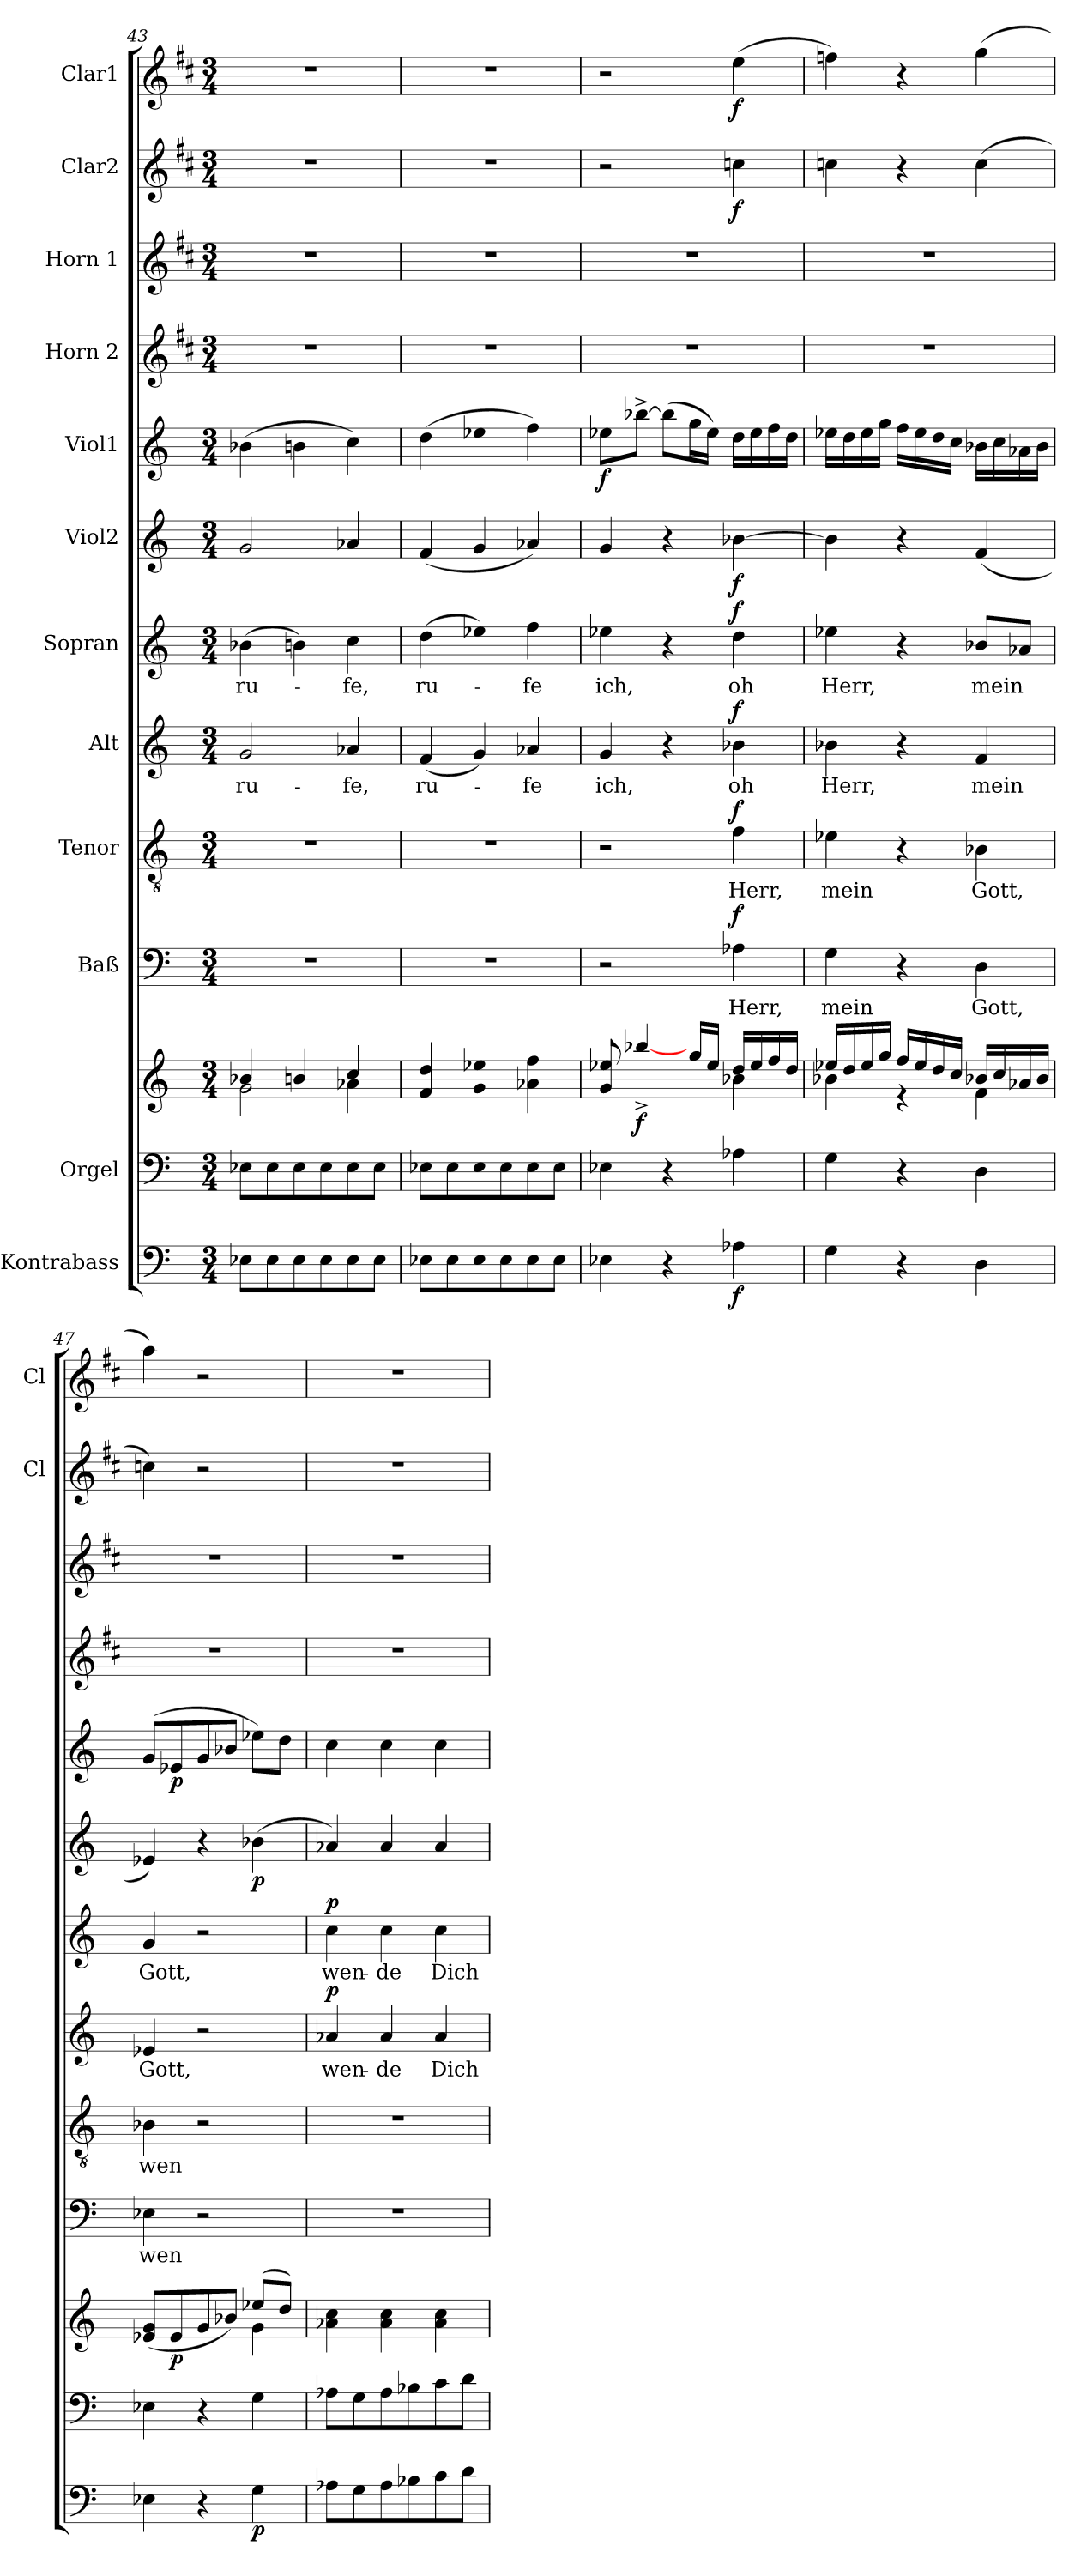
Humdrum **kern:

**kern	**dynam	**kern	**kern	**dynam	**kern	**text	**dynam	**kern	**text	**dynam	**kern	**text	**dynam	**kern	**text	**dynam	**kern	**dynam	**kern	**dynam	**kern	**kern	**kern	**dynam	**kern	**dynam
*part12	*part12	*part11	*part11	*part11	*part10	*part10	*part10	*part9	*part9	*part9	*part8	*part8	*part8	*part7	*part7	*part7	*part6	*part6	*part5	*part5	*part4	*part3	*part2	*part2	*part1	*part1
*staff13	*staff13	*staff12	*staff11	*staff11/12	*staff10	*staff10	*staff10	*staff9	*staff9	*staff9	*staff8	*staff8	*staff8	*staff7	*staff7	*staff7	*staff6	*staff6	*staff5	*staff5	*staff4	*staff3	*staff2	*staff2	*staff1	*staff1
*I"Kontrabass	*	*I"Orgel	*	*	*I"Baß	*	*	*I"Tenor	*	*	*I"Alt	*	*	*I"Sopran	*	*	*I"Viol2	*	*I"Viol1	*	*I"Horn 2	*I"Horn 1	*I"Clar2	*	*I"Clar1	*
*	*	*	*	*	*	*	*	*	*	*	*	*	*	*	*	*	*	*	*	*	*	*	*I'Cl	*	*I'Cl	*
*clefF4	*	*clefF4	*clefG2	*	*clefF4	*	*	*clefGv2	*	*	*clefG2	*	*	*clefG2	*	*	*clefG2	*	*clefG2	*	*clefG2	*clefG2	*clefG2	*	*clefG2	*
*ITrd7c12	*	*	*	*	*	*	*	*	*	*	*	*	*	*	*	*	*	*	*	*	*ITrd1c2	*ITrd1c2	*ITrd1c2	*	*ITrd1c2	*
*k[]	*	*k[]	*k[]	*	*k[]	*	*	*k[]	*	*	*k[]	*	*	*k[]	*	*	*k[]	*	*k[]	*	*k[]	*k[]	*k[]	*	*k[]	*
*C:	*	*C:	*C:	*	*C:	*	*	*C:	*	*	*C:	*	*	*C:	*	*	*C:	*	*C:	*	*C:	*C:	*C:	*	*C:	*
*M3/4	*	*M3/4	*M3/4	*	*M3/4	*	*	*M3/4	*	*	*M3/4	*	*	*M3/4	*	*	*M3/4	*	*M3/4	*	*M3/4	*M3/4	*M3/4	*	*M3/4	*
=43	=43	=43	=43	=43	=43	=43	=43	=43	=43	=43	=43	=43	=43	=43	=43	=43	=43	=43	=43	=43	=43	=43	=43	=43	=43	=43
*	*	*	*^	*	*	*	*	*	*	*	*	*	*	*	*	*	*	*	*	*	*	*	*	*	*	*
!	!	!	!	!	!	!	!	!	!	!	!	!	!LO:LY:b	!	!	!LO:LY:b	!	!	!	!	!	!	!	!	!	!	!
8EE-X\L	.	8E-X\L	4b-X/	2g\	.	2.r	.	.	2.r	.	.	2g/	ru-	.	(>4b-X\	ru-	.	2g/	.	(>4b-X\	.	2.r	2.r	2.r	.	2.r	.
8EE-\	.	8E-\	.	.	.	.	.	.	.	.	.	.	.	.	.	.	.	.	.	.	.	.	.	.	.	.	.
8EE-\	.	8E-\	4bn/	.	.	.	.	.	.	.	.	.	.	.	4bn\)	.	.	.	.	4bn\	.	.	.	.	.	.	.
8EE-\	.	8E-\	.	.	.	.	.	.	.	.	.	.	.	.	.	.	.	.	.	.	.	.	.	.	.	.	.
!	!	!	!	!	!	!	!	!	!	!	!	!	!LO:LY:b	!	!	!LO:LY:b	!	!	!	!	!	!	!	!	!	!	!
8EE-\	.	8E-\	4cc/	4a-X\	.	.	.	.	.	.	.	4a-X/	-fe,	.	4cc\	-fe,	.	4a-X/	.	4cc\)	.	.	.	.	.	.	.
8EE-\J	.	8E-\J	.	.	.	.	.	.	.	.	.	.	.	.	.	.	.	.	.	.	.	.	.	.	.	.	.
*	*	*	*v	*v	*	*	*	*	*	*	*	*	*	*	*	*	*	*	*	*	*	*	*	*	*	*	*
=44	=44	=44	=44	=44	=44	=44	=44	=44	=44	=44	=44	=44	=44	=44	=44	=44	=44	=44	=44	=44	=44	=44	=44	=44	=44	=44
!	!	!	!	!	!	!	!	!	!	!	!	!LO:LY:b	!	!	!LO:LY:b	!	!	!	!	!	!	!	!	!	!	!
8EE-X\L	.	8E-X\L	4f/ 4dd/	.	2.r	.	.	2.r	.	.	(<4f/	ru-	.	(>4dd\	ru-	.	(<4f/	.	(>4dd\	.	2.r	2.r	2.r	.	2.r	.
8EE-\	.	8E-\	.	.	.	.	.	.	.	.	.	.	.	.	.	.	.	.	.	.	.	.	.	.	.	.
8EE-\	.	8E-\	4g\ 4ee-X\	.	.	.	.	.	.	.	4g/)	.	.	4ee-X\)	.	.	4g/	.	4ee-X\	.	.	.	.	.	.	.
8EE-\	.	8E-\	.	.	.	.	.	.	.	.	.	.	.	.	.	.	.	.	.	.	.	.	.	.	.	.
!	!	!	!	!	!	!	!	!	!	!	!	!LO:LY:b	!	!	!LO:LY:b	!	!	!	!	!	!	!	!	!	!	!
8EE-\	.	8E-\	4a-X\ 4ff\	.	.	.	.	.	.	.	4a-X/	-fe	.	4ff\	-fe	.	4a-X/)	.	4ff\)	.	.	.	.	.	.	.
8EE-\J	.	8E-\J	.	.	.	.	.	.	.	.	.	.	.	.	.	.	.	.	.	.	.	.	.	.	.	.
=45	=45	=45	=45	=45	=45	=45	=45	=45	=45	=45	=45	=45	=45	=45	=45	=45	=45	=45	=45	=45	=45	=45	=45	=45	=45	=45
*	*	*	*^	*	*	*	*	*	*	*	*	*	*	*	*	*	*	*	*	*	*	*	*	*	*	*
!	!	!	!	!	!	!	!	!	!	!	!	!	!LO:LY:b	!	!	!LO:LY:b	!	!	!	!	!LO:DY:b	!	!	!	!	!	!
4EE-X\	.	4E-X\	8g/ 8ee-X/	2ryy	.	2r	.	.	2r	.	.	4g/	ich,	.	4ee-X\	ich,	.	4g/	.	8ee-X\L	f	2.r	2.r	2r	.	2r	.
!	!	!	!	!	!LO:DY:b	!	!	!	!	!	!	!	!	!	!	!	!	!	!	!	!	!	!	!	!	!	!
.	.	.	[>4bb-X^>/	.	f	.	.	.	.	.	.	.	.	.	.	.	.	.	.	[8bb-X^>\J	.	.	.	.	.	.	.
4r	.	4r	.	.	.	.	.	.	.	.	.	4r	.	.	4r	.	.	4r	.	(>8bb-\L]	.	.	.	.	.	.	.
.	.	.	16gg/LL	.	.	.	.	.	.	.	.	.	.	.	.	.	.	.	.	16gg\L	.	.	.	.	.	.	.
.	.	.	16ee-/JJ	.	.	.	.	.	.	.	.	.	.	.	.	.	.	.	.	16ee-\JJ)	.	.	.	.	.	.	.
!	!LO:DY:b	!	!	!	!	!	!LO:LY:b	!LO:DY:a	!	!LO:LY:b	!LO:DY:a	!	!LO:LY:b	!LO:DY:a	!	!LO:LY:b	!LO:DY:a	!	!LO:DY:b	!	!	!	!	!	!LO:DY:b	!	!LO:DY:b
4AA-X\	f	4A-X\	16dd/LL	4b-X\	.	4A-X\	Herr,	f	4f\	Herr,	f	4b-X\	oh	f	4dd\	oh	f	[4b-X\	f	16dd\LL	.	.	.	4b-X\	f	(>4dd\	f
.	.	.	16ee-/	.	.	.	.	.	.	.	.	.	.	.	.	.	.	.	.	16ee-\	.	.	.	.	.	.	.
.	.	.	16ff/	.	.	.	.	.	.	.	.	.	.	.	.	.	.	.	.	16ff\	.	.	.	.	.	.	.
.	.	.	16dd/JJ	.	.	.	.	.	.	.	.	.	.	.	.	.	.	.	.	16dd\JJ	.	.	.	.	.	.	.
=46	=46	=46	=46	=46	=46	=46	=46	=46	=46	=46	=46	=46	=46	=46	=46	=46	=46	=46	=46	=46	=46	=46	=46	=46	=46	=46	=46
!	!	!	!	!	!	!	!LO:LY:b	!	!	!LO:LY:b	!	!	!LO:LY:b	!	!	!LO:LY:b	!	!	!	!	!	!	!	!	!	!	!
4GG\	.	4G\	16ee-X/LL	4b-X\	.	4G\	mein	.	4e-X\	mein	.	4b-X\	Herr,	.	4ee-X\	Herr,	.	4b-\]	.	16ee-X\LL	.	2.r	2.r	4b-X\	.	4ee-X\)	.
.	.	.	16dd/	.	.	.	.	.	.	.	.	.	.	.	.	.	.	.	.	16dd\	.	.	.	.	.	.	.
.	.	.	16ee-/	.	.	.	.	.	.	.	.	.	.	.	.	.	.	.	.	16ee-\	.	.	.	.	.	.	.
.	.	.	16gg/JJ	.	.	.	.	.	.	.	.	.	.	.	.	.	.	.	.	16gg\JJ	.	.	.	.	.	.	.
4r	.	4r	16ff/LL	4re	.	4r	.	.	4r	.	.	4r	.	.	4r	.	.	4r	.	16ff\LL	.	.	.	4r	.	4r	.
.	.	.	16ee-/	.	.	.	.	.	.	.	.	.	.	.	.	.	.	.	.	16ee-\	.	.	.	.	.	.	.
.	.	.	16dd/	.	.	.	.	.	.	.	.	.	.	.	.	.	.	.	.	16dd\	.	.	.	.	.	.	.
.	.	.	16cc/JJ	.	.	.	.	.	.	.	.	.	.	.	.	.	.	.	.	16cc\JJ	.	.	.	.	.	.	.
!	!	!	!	!	!	!	!LO:LY:b	!	!	!LO:LY:b	!	!	!LO:LY:b	!	!	!LO:LY:b	!	!	!	!	!	!	!	!	!	!	!
4DD\	.	4D\	16b-X/LL	4f\	.	4D\	Gott,	.	4B-X\	Gott,	.	4f/	mein	.	8b-X/L	mein	.	(<4f/	.	16b-X\LL	.	.	.	(>4b-\	.	(>4ff\	.
.	.	.	16cc/	.	.	.	.	.	.	.	.	.	.	.	.	.	.	.	.	16cc\	.	.	.	.	.	.	.
.	.	.	16a-X/	.	.	.	.	.	.	.	.	.	.	.	8a-X/J	.	.	.	.	16a-X\	.	.	.	.	.	.	.
.	.	.	16b-/JJ	.	.	.	.	.	.	.	.	.	.	.	.	.	.	.	.	16b-\JJ	.	.	.	.	.	.	.
!!LO:PB:g=z
=47	=47	=47	=47	=47	=47	=47	=47	=47	=47	=47	=47	=47	=47	=47	=47	=47	=47	=47	=47	=47	=47	=47	=47	=47	=47	=47	=47
!	!	!	!	!	!	!	!LO:LY:b	!	!	!LO:LY:b	!	!	!LO:LY:b	!	!	!LO:LY:b	!	!	!	!	!	!	!	!	!	!	!
4EE-X\	.	4E-X\	(>8e-X/ 8g/L	2ryy	.	4E-X\	wen-	.	4B-X\	wen-	.	4e-X/	Gott,	.	4g/	Gott,	.	4e-X/)	.	(>8g/L	.	2.r	2.r	4b-X\)	.	4gg\)	.
!	!	!	!	!	!LO:DY:b	!	!	!	!	!	!	!	!	!	!	!	!	!	!	!	!LO:DY:b	!	!	!	!	!	!
.	.	.	8e-/	.	p	.	.	.	.	.	.	.	.	.	.	.	.	.	.	8e-X/	p	.	.	.	.	.	.
4r	.	4r	8g/	.	.	2r	.	.	2r	.	.	2r	.	.	2r	.	.	4r	.	8g/	.	.	.	2r	.	2r	.
.	.	.	8b-X/J)	.	.	.	.	.	.	.	.	.	.	.	.	.	.	.	.	8b-X/J	.	.	.	.	.	.	.
!	!LO:DY:b	!	!	!	!	!	!	!	!	!	!	!	!	!	!	!	!	!	!LO:DY:b	!	!	!	!	!	!	!	!
4GG\	p	4G\	(>8ee-X/L	4g\	.	.	.	.	.	.	.	.	.	.	.	.	.	(>4b-X\	p	8ee-X\L)	.	.	.	.	.	.	.
.	.	.	8dd/J)	.	.	.	.	.	.	.	.	.	.	.	.	.	.	.	.	8dd\J	.	.	.	.	.	.	.
*	*	*	*v	*v	*	*	*	*	*	*	*	*	*	*	*	*	*	*	*	*	*	*	*	*	*	*	*
=48	=48	=48	=48	=48	=48	=48	=48	=48	=48	=48	=48	=48	=48	=48	=48	=48	=48	=48	=48	=48	=48	=48	=48	=48	=48	=48
!	!	!	!	!	!	!	!	!	!	!	!	!LO:LY:b	!LO:DY:a	!	!LO:LY:b	!LO:DY:a	!	!	!	!	!	!	!	!	!	!
8AA-X\L	.	8A-X\L	4a-X\ 4cc\	.	2.r	.	.	2.r	.	.	4a-X/	wen-	p	4cc\	wen-	p	4a-X/)	.	4cc\	.	2.r	2.r	2.r	.	2.r	.
8GG\	.	8G\	.	.	.	.	.	.	.	.	.	.	.	.	.	.	.	.	.	.	.	.	.	.	.	.
!	!	!	!	!	!	!	!	!	!	!	!	!LO:LY:b	!	!	!LO:LY:b	!	!	!	!	!	!	!	!	!	!	!
8AA-\	.	8A-\	4a-\ 4cc\	.	.	.	.	.	.	.	4a-/	-de	.	4cc\	-de	.	4a-/	.	4cc\	.	.	.	.	.	.	.
8BB-X\	.	8B-X\	.	.	.	.	.	.	.	.	.	.	.	.	.	.	.	.	.	.	.	.	.	.	.	.
!	!	!	!	!	!	!	!	!	!	!	!	!LO:LY:b	!	!	!LO:LY:b	!	!	!	!	!	!	!	!	!	!	!
8C\	.	8c\	4a-\ 4cc\	.	.	.	.	.	.	.	4a-/	Dich	.	4cc\	Dich	.	4a-/	.	4cc\	.	.	.	.	.	.	.
8D\J	.	8d\J	.	.	.	.	.	.	.	.	.	.	.	.	.	.	.	.	.	.	.	.	.	.	.	.
=	=	=	=	=	=	=	=	=	=	=	=	=	=	=	=	=	=	=	=	=	=	=	=	=	=	=
*-	*-	*-	*-	*-	*-	*-	*-	*-	*-	*-	*-	*-	*-	*-	*-	*-	*-	*-	*-	*-	*-	*-	*-	*-	*-	*-
